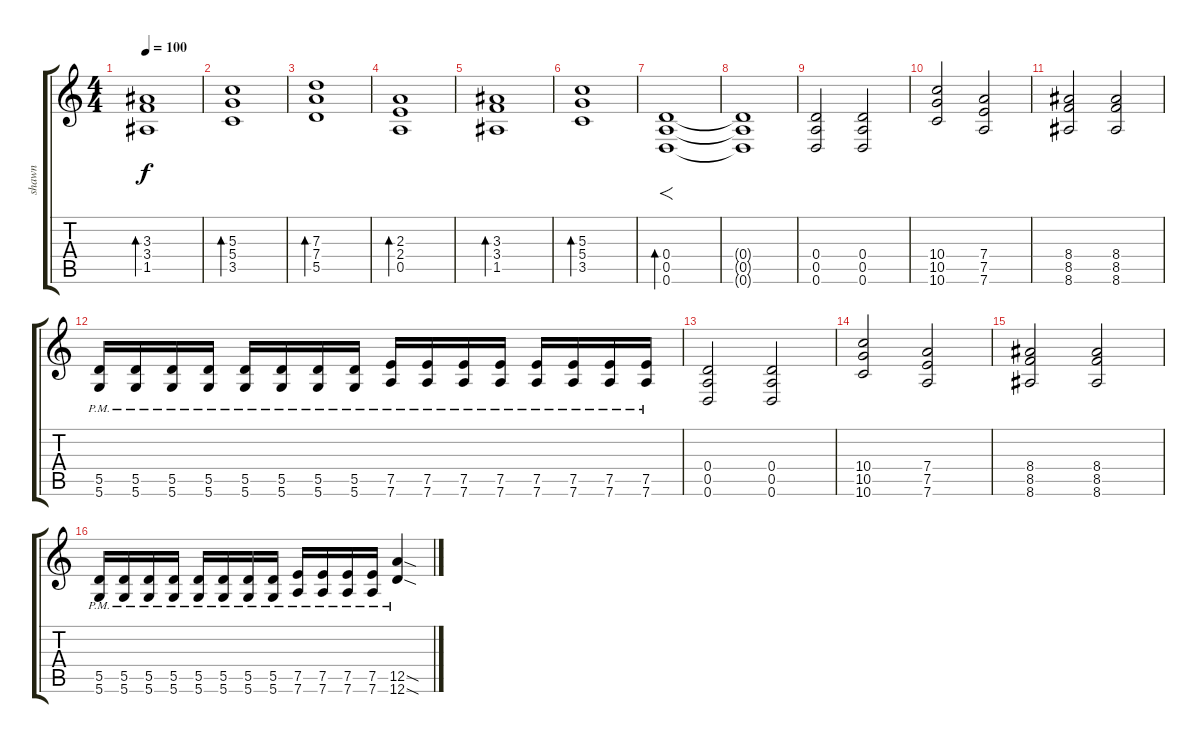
\track ("shawn" "shawn") {instrument distortionguitar}
\staff {score tabs}
\tuning (E4 B3 G3 D3 A2 D2) {hide}
\ts (4 4)
\tempo 100
\clef g2
\ks c
(3.3 3.4 1.5).1{bd 480 dy f instrument electricguitarjazz} |
(5.3 5.4 3.5).1{bd 480} |
(7.3 7.4 5.5).1{bd 480} |
(2.3 2.4 0.5).1{bd 480} |
(3.3 3.4 1.5).1{bd 480 instrument electricguitarjazz} |
(5.3 5.4 3.5).1{bd 480} |
(0.4 0.5 0.6).1{f bd 480 instrument distortionguitar} |
(0.4{t} 0.5{t} 0.6{t}).1 |
(0.4 0.5 0.6).2{instrument distortionguitar} (0.4 0.5 0.6).2 |
(10.4 10.5 10.6).2 (7.4 7.5 7.6).2 |
(8.4 8.5 8.6).2 (8.4 8.5 8.6).2 |
(5.5{pm} 5.6{pm}).16 (5.5{pm} 5.6{pm}).16 (5.5{pm} 5.6{pm}).16 (5.5{pm} 5.6{pm}).16 (5.5{pm} 5.6{pm}).16 (5.5{pm} 5.6{pm}).16 (5.5{pm} 5.6{pm}).16 (5.5{pm} 5.6{pm}).16 (7.5{pm} 7.6{pm}).16 (7.5{pm} 7.6{pm}).16 (7.5{pm} 7.6{pm}).16 (7.5{pm} 7.6{pm}).16 (7.5{pm} 7.6{pm}).16 (7.5{pm} 7.6{pm}).16 (7.5{pm} 7.6{pm}).16 (7.5{pm} 7.6{pm}).16 |
(0.4 0.5 0.6).2{instrument distortionguitar} (0.4 0.5 0.6).2 |
(10.4 10.5 10.6).2 (7.4 7.5 7.6).2 |
(8.4 8.5 8.6).2 (8.4 8.5 8.6).2 |
(5.5{pm} 5.6{pm}).16 (5.5{pm} 5.6{pm}).16 (5.5{pm} 5.6{pm}).16 (5.5{pm} 5.6{pm}).16 (5.5{pm} 5.6{pm}).16 (5.5{pm} 5.6{pm}).16 (5.5{pm} 5.6{pm}).16 (5.5{pm} 5.6{pm}).16 (7.5{pm} 7.6{pm}).16 (7.5{pm} 7.6{pm}).16 (7.5{pm} 7.6{pm}).16 (7.5{pm} 7.6{pm}).16 (12.5{sod pm} 12.6{sod pm}).4
